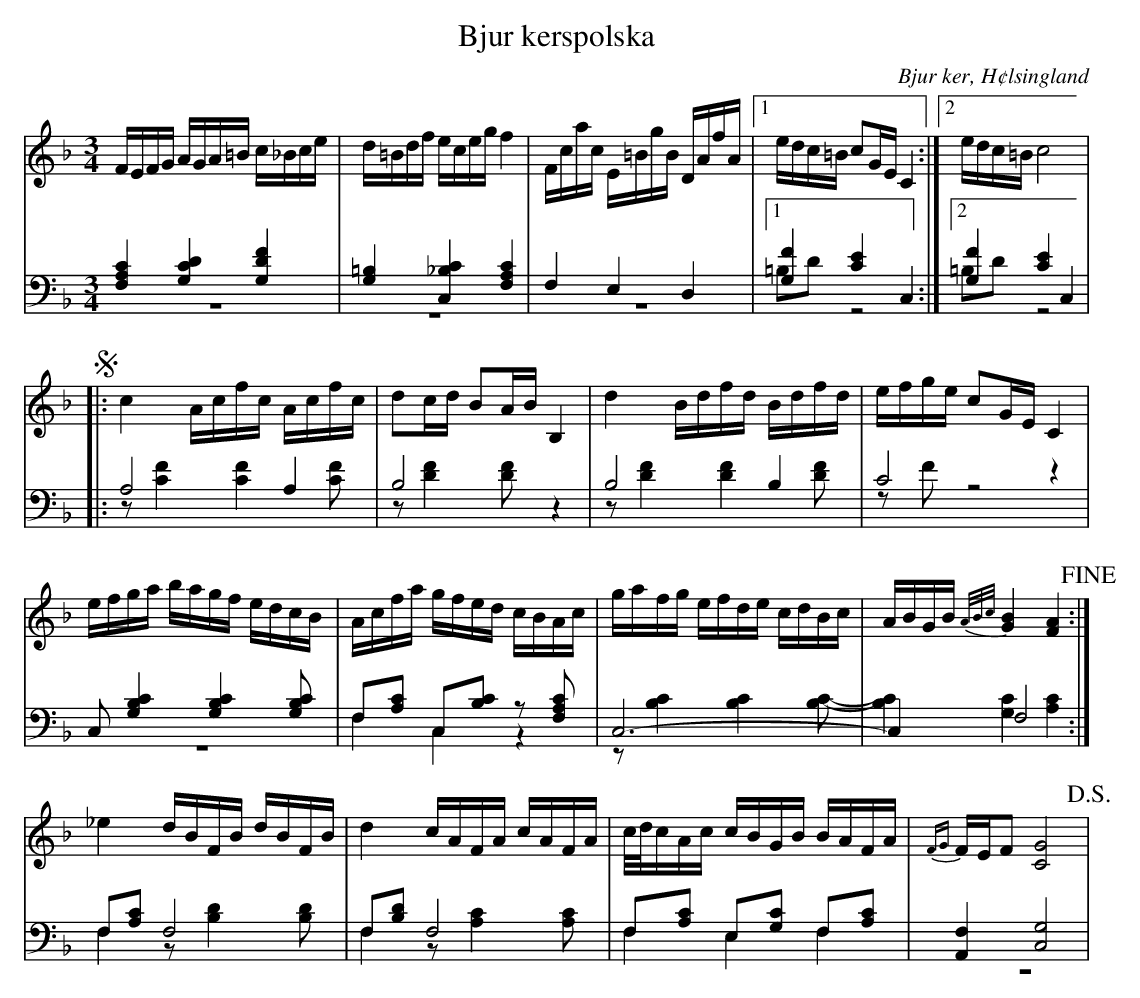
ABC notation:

X:1
T: Bjur kerspolska
O: Bjur ker, H¢lsingland
M: 3/4
L: 1/16
K: F
V:1
V:2
V:3 merge
V:1
FEFG AGA=B c_Bce|d=Bdf eceg f4|Fcac E=BgB DAfA|1 edc=B c2GE C4:|2 edc=B c8 |
!segno! |:c4 Acfc Acfc|d2cd B2AB B,4|d4 Bdfd Bdfd|efge c2GE C4|
efga bagf edcB|Acfa gfed cBAc|gafg efde cdBc|ABGB {A/B/c/}[G4B4] [F4A4] !fine!:|
_e4 dBFB dBFB|d4 cAFA cAFA|c/d/cAc cBGB BAFA|{FG}FEF2 [C8G8] !D.S.!|
V:2 clef=bass
[F,4A,4C4] [G,4C4D4] [G,4D4F4]|[G,4=B,4] [C,4_B,4C4] [F,4A,4C4]|F,4 E,4 D,4|1 [G,4F4] [C4E4] C,4:|2 [G,4F4] [C4E4] C,4 |
|:A,8 A,4|B,8 z4|B,8  B,4|C8 z4|
C,2 [G,4B,4C4] [G,4B,4C4] [G,2B,2C2]|F,2[A,2C2] C,2[B,2C2] z2 [F,2A,2C2]|C,12-|C,4 F,8:|
F,2[A,2C2] F,8|F,2[B,2D2] F,8|F,2[A,2C2] E,2[G,2C2] F,2[A,2C2]|[A,,4F,4] [C,8G,8] |
V:3 clef=bass
z12|z12|z12|1 =B,2D2 z8:|2 =B,2D2 z8|
|:z2 [C4F4] [C4F4] [C2F2]|z2 [D4F4] [D2F2] z4|z2 [D4F4] [D4F4] [D2F2]|z2 F2 z8|
z12|F,4 C,4 z4|z2 [B,4C4] [B,4C4] [B,2C2]-|[B,4C4] [G,4C4] [A,4C4]:|
F,4 z2 [B,4D4] [B,2D2]|F,4 z2 [A,4C4] [A,2C2]|F,4 E,4 F,4|z12|
